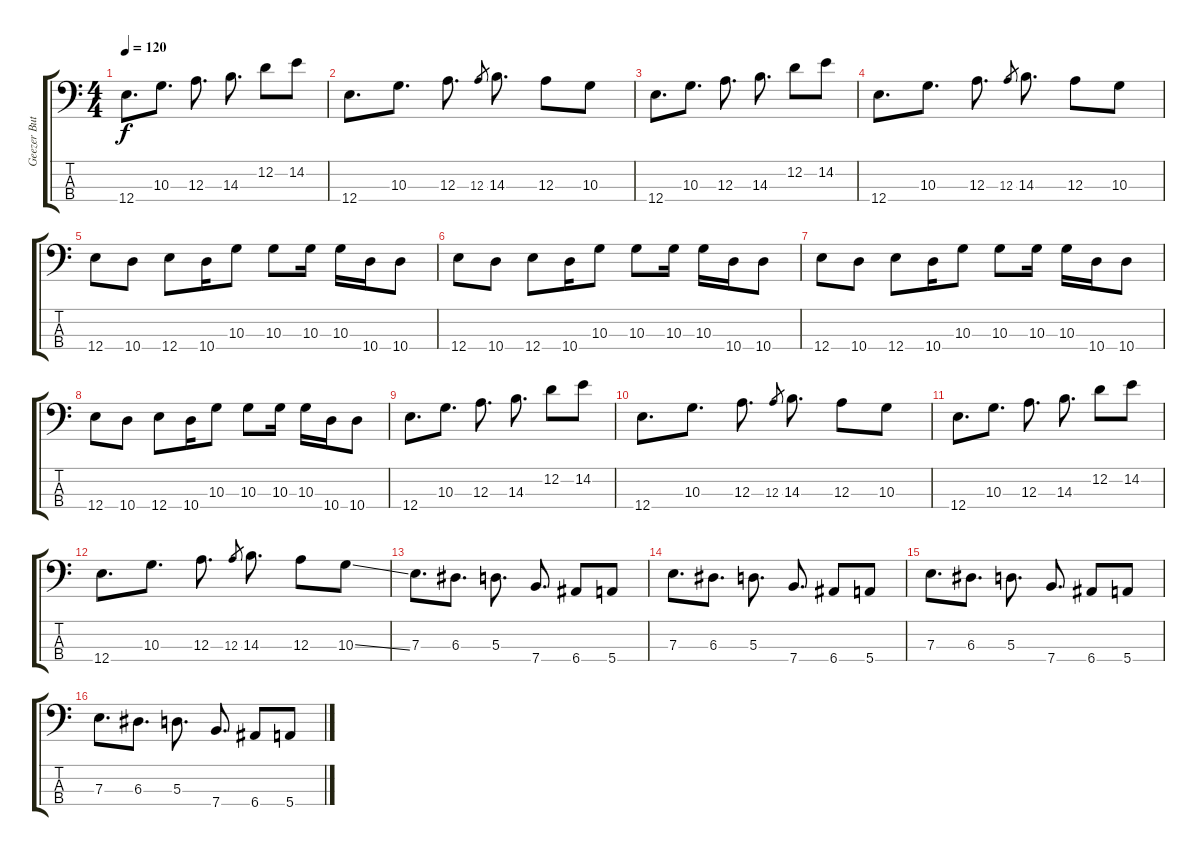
\track ("Geezer Butler" "Geezer But") {instrument electricbassfinger}
\staff {score tabs}
\tuning (G2 D2 A1 E1) {hide}
\ts (4 4)
\tempo 120
\clef f4
\ks c
12.4.8{d dy f} 10.3.8{d} 12.3.8{d} 14.3.8{d} 12.2.8 14.2.8 |
12.4.8{d} 10.3.8{d} 12.3.8{d} 12.3.8{gr} 14.3.8{d} 12.3.8 10.3.8 |
12.4.8{d} 10.3.8{d} 12.3.8{d} 14.3.8{d} 12.2.8 14.2.8 |
12.4.8{d} 10.3.8{d} 12.3.8{d} 12.3.8{gr} 14.3.8{d} 12.3.8 10.3.8 |
12.4.8 10.4.8 12.4.8 10.4.16 10.3.8 10.3.8 10.3.16 10.3.16 10.4.16 10.4.8 |
12.4.8 10.4.8 12.4.8 10.4.16 10.3.8 10.3.8 10.3.16 10.3.16 10.4.16 10.4.8 |
12.4.8 10.4.8 12.4.8 10.4.16 10.3.8 10.3.8 10.3.16 10.3.16 10.4.16 10.4.8 |
12.4.8 10.4.8 12.4.8 10.4.16 10.3.8 10.3.8 10.3.16 10.3.16 10.4.16 10.4.8 |
12.4.8{d} 10.3.8{d} 12.3.8{d} 14.3.8{d} 12.2.8 14.2.8 |
12.4.8{d} 10.3.8{d} 12.3.8{d} 12.3.8{gr} 14.3.8{d} 12.3.8 10.3.8 |
12.4.8{d} 10.3.8{d} 12.3.8{d} 14.3.8{d} 12.2.8 14.2.8 |
12.4.8{d} 10.3.8{d} 12.3.8{d} 12.3.8{gr} 14.3.8{d} 12.3.8 10.3{ss}.8 |
7.3.8{d} 6.3.8{d} 5.3.8{d} 7.4.8{d} 6.4.8 5.4.8 |
7.3.8{d} 6.3.8{d} 5.3.8{d} 7.4.8{d} 6.4.8 5.4.8 |
7.3.8{d} 6.3.8{d} 5.3.8{d} 7.4.8{d} 6.4.8 5.4.8 |
7.3.8{d} 6.3.8{d} 5.3.8{d} 7.4.8{d} 6.4.8 5.4.8
